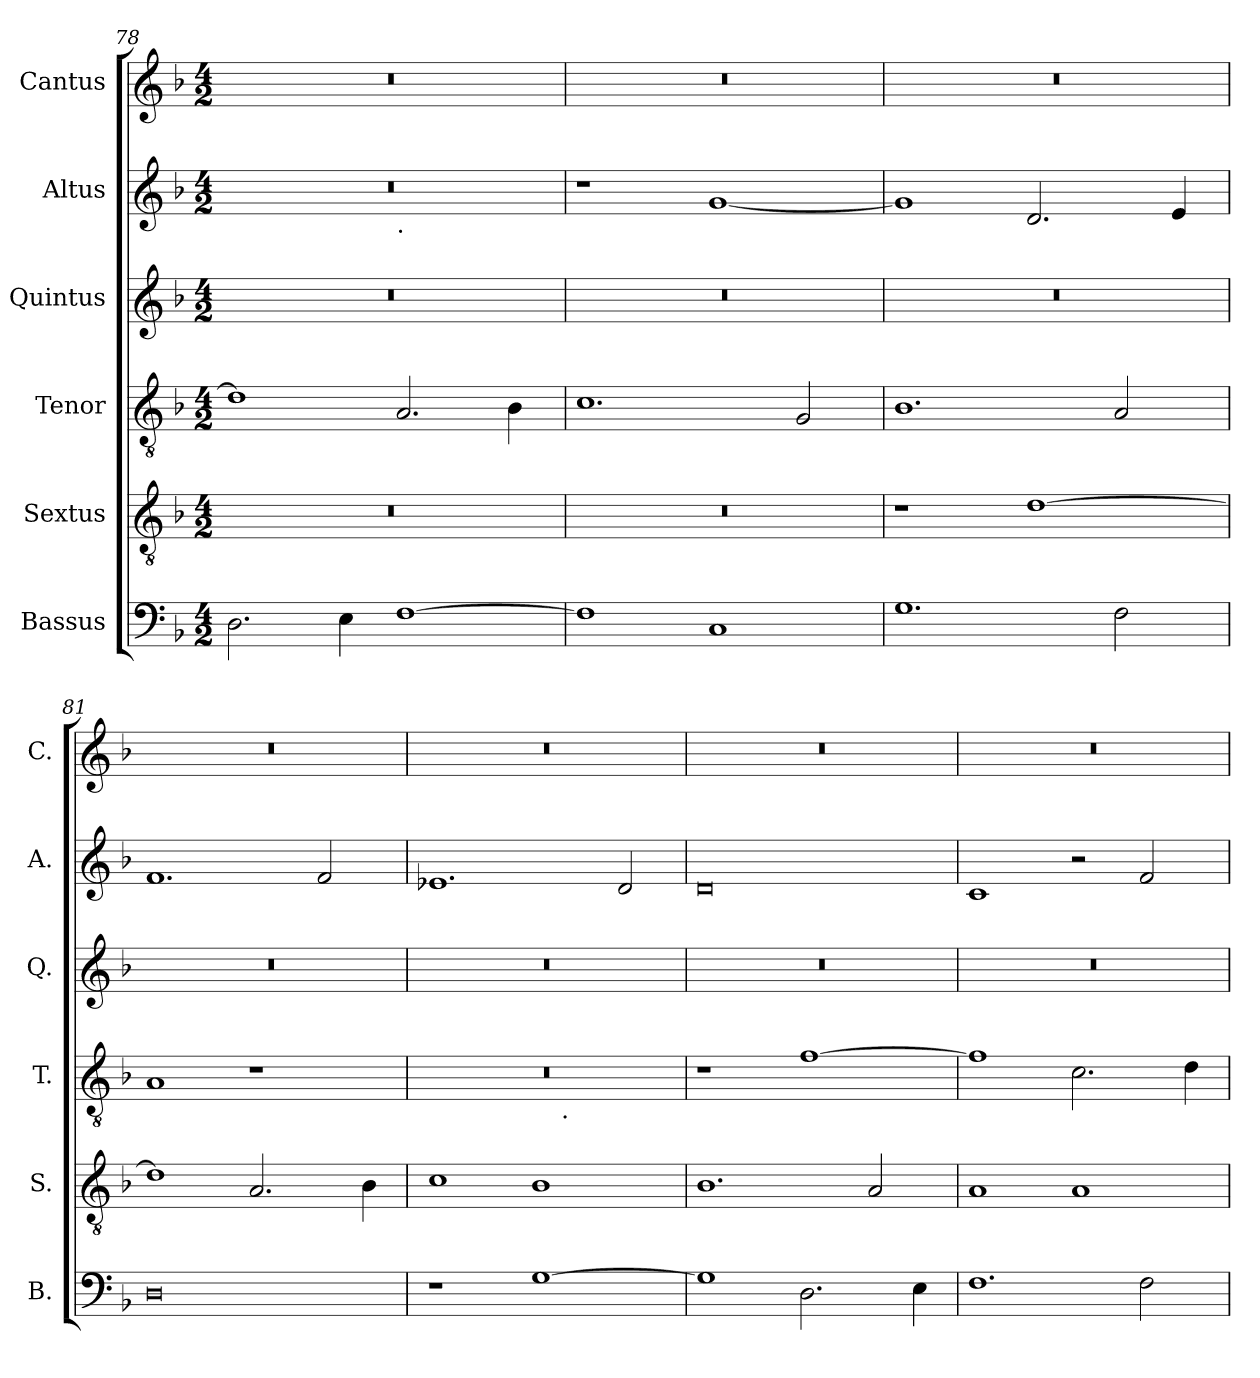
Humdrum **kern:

**kern	**kern	**kern	**kern	**kern	**kern
*part6	*part5	*part4	*part3	*part2	*part1
*staff6	*staff5	*staff4	*staff3	*staff2	*staff1
*I"Bassus	*I"Sextus	*I"Tenor	*I"Quintus	*I"Altus	*I"Cantus
*I'B.	*I'S.	*I'T.	*I'Q.	*I'A.	*I'C.
*clefF4	*clefGv2	*clefGv2	*clefG2	*clefG2	*clefG2
*k[b-]	*k[b-]	*k[b-]	*k[b-]	*k[b-]	*k[b-]
*M4/2	*M4/2	*M4/2	*M4/2	*M4/2	*M4/2
=78	=78	=78	=78	=78	=78
*	*	*	*	*^	*
2.D\	0r	1d]	0r	0r	1ryy	0r
4E\	.	.	.	.	.	.
!	!	!	!	!	!LO:TX:b:t=.	!
[1F	.	2.A/	.	.	1ryy	.
.	.	4B-\	.	.	.	.
*	*	*	*	*v	*v	*
=79	=79	=79	=79	=79	=79
1F]	0r	1.c	0r	1r	0r
1C	.	.	.	[1g	.
.	.	2G/	.	.	.
=80	=80	=80	=80	=80	=80
1.G	1r	1.B-	0r	1g]	0r
.	[1d	.	.	2.d/	.
2F\	.	2A/	.	.	.
.	.	.	.	4e/	.
=81	=81	=81	=81	=81	=81
0D	1d]	1A	0r	1.f	0r
.	2.A/	1r	.	.	.
.	.	.	.	2f/	.
.	4B-\	.	.	.	.
=82	=82	=82	=82	=82	=82
*	*	*^	*	*	*
1r	1c	0r	1ryy	0r	1.e-X	0r
[1G	1B-	.	8ryy	.	.	.
!	!	!	!LO:TX:b:t=.	!	!	!
.	.	.	2..ryy	.	.	.
.	.	.	.	.	2d/	.
*	*	*v	*v	*	*	*
!!LO:LB:g=z
=83	=83	=83	=83	=83	=83
1G]	1.B-	1r	0r	0d	0r
2.D\	.	[1f	.	.	.
.	2A/	.	.	.	.
4E\	.	.	.	.	.
=84	=84	=84	=84	=84	=84
1.F	1A	1f]	0r	1c	0r
.	1A	2.c\	.	2r	.
2F\	.	.	.	2f/	.
.	.	4d\	.	.	.
=	=	=	=	=	=
*-	*-	*-	*-	*-	*-
